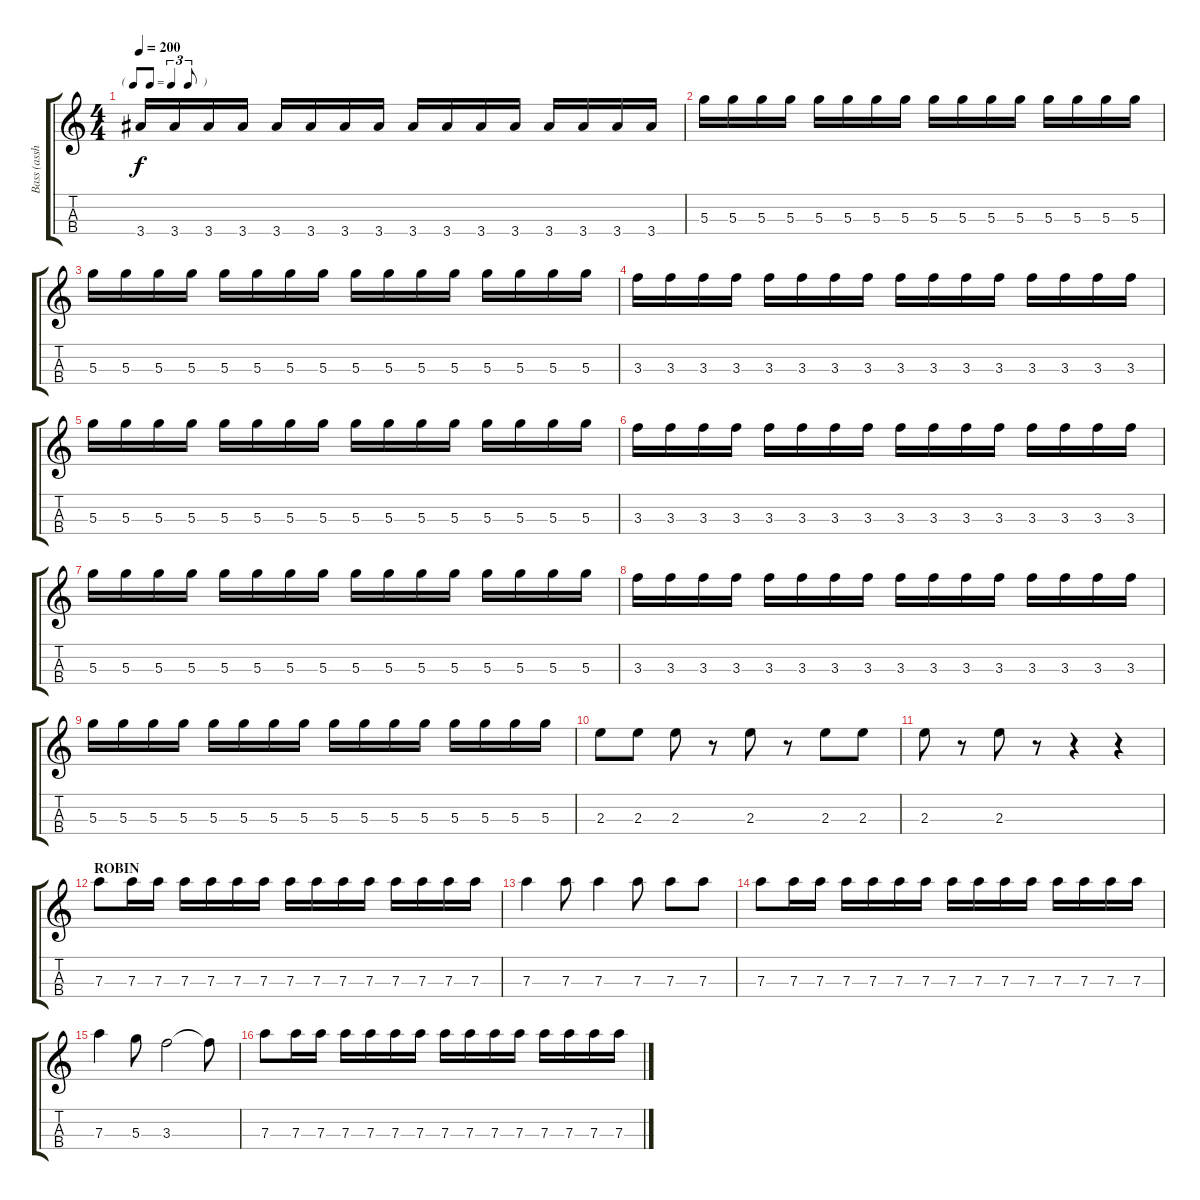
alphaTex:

\track ("Bass (asshole)" "Bass (assh") {instrument electricbasspick}
\staff {score tabs}
\tuning (E5 A4 D4 G3) {hide}
\ts (4 4)
\tf triplet8th
\tempo 200
\clef g2
\ks c
3.4.16{dy f} 3.4.16 3.4.16 3.4.16 3.4.16 3.4.16 3.4.16 3.4.16 3.4.16 3.4.16 3.4.16 3.4.16 3.4.16 3.4.16 3.4.16 3.4.16 |
5.3.16 5.3.16 5.3.16 5.3.16 5.3.16 5.3.16 5.3.16 5.3.16 5.3.16 5.3.16 5.3.16 5.3.16 5.3.16 5.3.16 5.3.16 5.3.16 |
5.3.16 5.3.16 5.3.16 5.3.16 5.3.16 5.3.16 5.3.16 5.3.16 5.3.16 5.3.16 5.3.16 5.3.16 5.3.16 5.3.16 5.3.16 5.3.16 |
3.3.16 3.3.16 3.3.16 3.3.16 3.3.16 3.3.16 3.3.16 3.3.16 3.3.16 3.3.16 3.3.16 3.3.16 3.3.16 3.3.16 3.3.16 3.3.16 |
5.3.16 5.3.16 5.3.16 5.3.16 5.3.16 5.3.16 5.3.16 5.3.16 5.3.16 5.3.16 5.3.16 5.3.16 5.3.16 5.3.16 5.3.16 5.3.16 |
3.3.16 3.3.16 3.3.16 3.3.16 3.3.16 3.3.16 3.3.16 3.3.16 3.3.16 3.3.16 3.3.16 3.3.16 3.3.16 3.3.16 3.3.16 3.3.16 |
5.3.16 5.3.16 5.3.16 5.3.16 5.3.16 5.3.16 5.3.16 5.3.16 5.3.16 5.3.16 5.3.16 5.3.16 5.3.16 5.3.16 5.3.16 5.3.16 |
3.3.16 3.3.16 3.3.16 3.3.16 3.3.16 3.3.16 3.3.16 3.3.16 3.3.16 3.3.16 3.3.16 3.3.16 3.3.16 3.3.16 3.3.16 3.3.16 |
5.3.16 5.3.16 5.3.16 5.3.16 5.3.16 5.3.16 5.3.16 5.3.16 5.3.16 5.3.16 5.3.16 5.3.16 5.3.16 5.3.16 5.3.16 5.3.16 |
2.3.8 2.3.8 2.3.8 r.8 2.3.8 r.8 2.3.8 2.3.8 |
2.3.8 r.8 2.3.8 r.8 r.4 r.4 |
\section ("" "ROBIN")
7.3.8 7.3.16 7.3.16 7.3.16 7.3.16 7.3.16 7.3.16 7.3.16 7.3.16 7.3.16 7.3.16 7.3.16 7.3.16 7.3.16 7.3.16 |
7.3.4 7.3.8 7.3.4 7.3.8 7.3.8 7.3.8 |
7.3.8 7.3.16 7.3.16 7.3.16 7.3.16 7.3.16 7.3.16 7.3.16 7.3.16 7.3.16 7.3.16 7.3.16 7.3.16 7.3.16 7.3.16 |
7.3.4 5.3.8 3.3.2 3.3{t}.8 |
7.3.8 7.3.16 7.3.16 7.3.16 7.3.16 7.3.16 7.3.16 7.3.16 7.3.16 7.3.16 7.3.16 7.3.16 7.3.16 7.3.16 7.3.16
